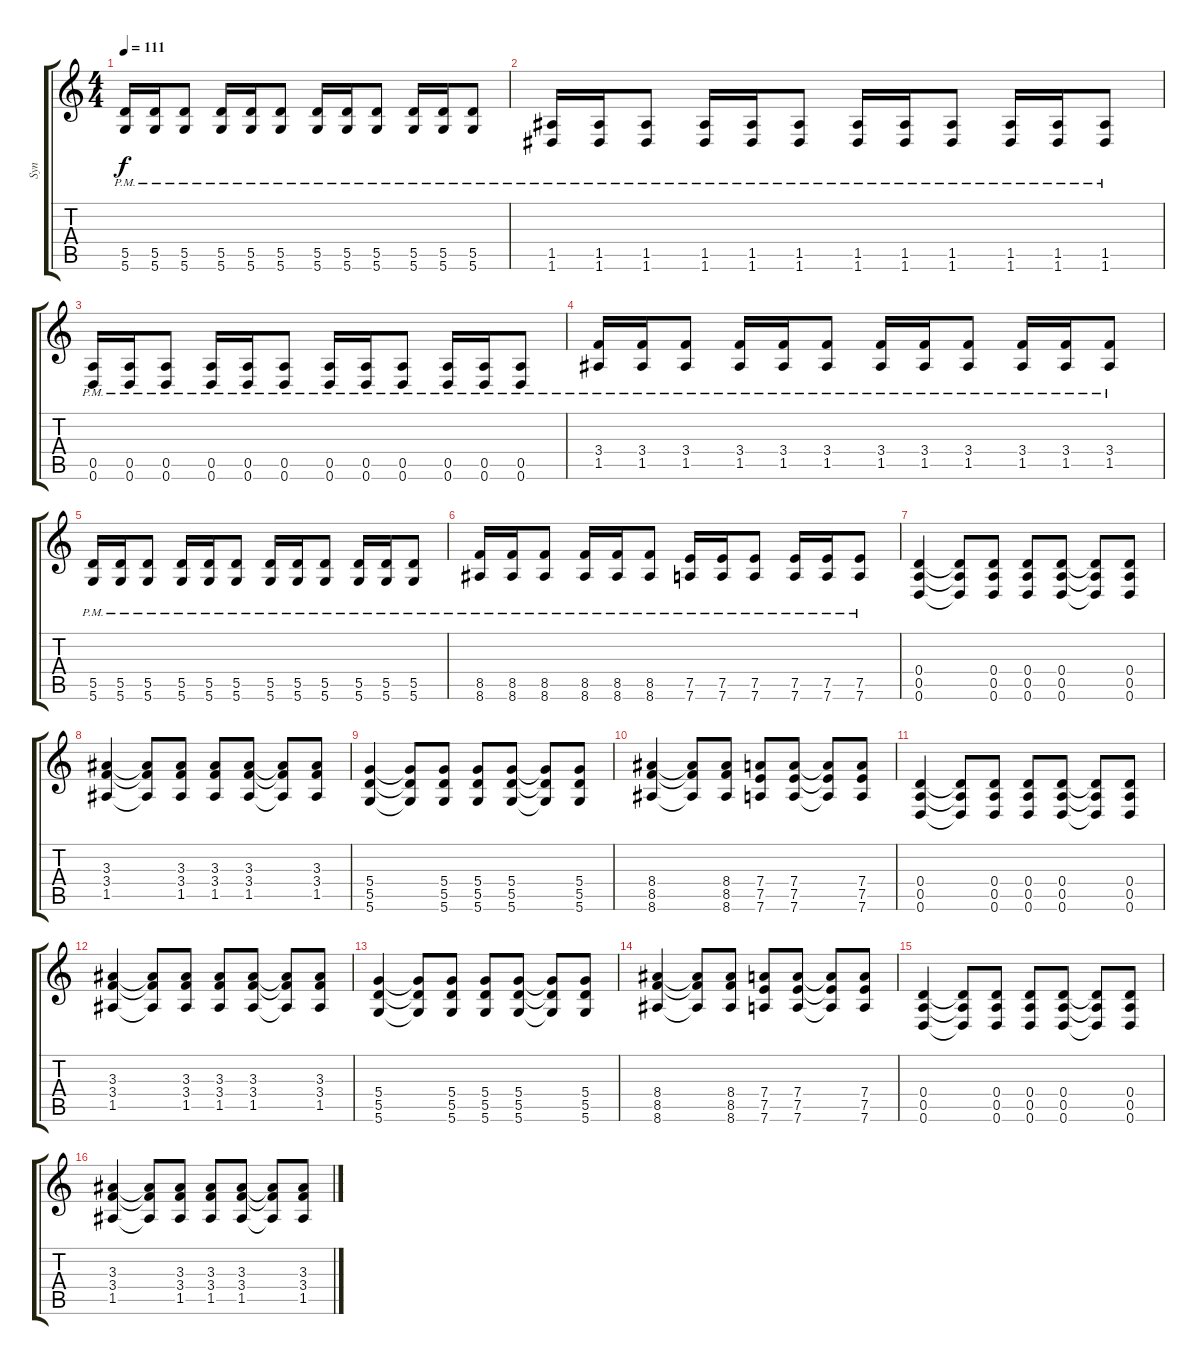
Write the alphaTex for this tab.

\track ("Syn" "Syn") {instrument distortionguitar}
\staff {score tabs}
\tuning (E4 B3 G3 D3 A2 D2) {hide}
\ts (4 4)
\tempo 111
\clef g2
\ks c
(5.5{pm} 5.6{pm}).16{dy f} (5.5{pm} 5.6{pm}).16 (5.5{pm} 5.6{pm}).8 (5.5{pm} 5.6{pm}).16 (5.5{pm} 5.6{pm}).16 (5.5{pm} 5.6{pm}).8 (5.5{pm} 5.6{pm}).16 (5.5{pm} 5.6{pm}).16 (5.5{pm} 5.6{pm}).8 (5.5{pm} 5.6{pm}).16 (5.5{pm} 5.6{pm}).16 (5.5{pm} 5.6{pm}).8 |
(1.5{pm} 1.6{pm}).16 (1.5{pm} 1.6{pm}).16 (1.5{pm} 1.6{pm}).8 (1.5{pm} 1.6{pm}).16 (1.5{pm} 1.6{pm}).16 (1.5{pm} 1.6{pm}).8 (1.5{pm} 1.6{pm}).16 (1.5{pm} 1.6{pm}).16 (1.5{pm} 1.6{pm}).8 (1.5{pm} 1.6{pm}).16 (1.5{pm} 1.6{pm}).16 (1.5{pm} 1.6{pm}).8 |
(0.5{pm} 0.6{pm}).16 (0.5{pm} 0.6{pm}).16 (0.5{pm} 0.6{pm}).8 (0.5{pm} 0.6{pm}).16 (0.5{pm} 0.6{pm}).16 (0.5{pm} 0.6{pm}).8 (0.5{pm} 0.6{pm}).16 (0.5{pm} 0.6{pm}).16 (0.5{pm} 0.6{pm}).8 (0.5{pm} 0.6{pm}).16 (0.5{pm} 0.6{pm}).16 (0.5{pm} 0.6{pm}).8 |
(3.4{pm} 1.5{pm}).16 (3.4{pm} 1.5{pm}).16 (3.4{pm} 1.5{pm}).8 (3.4{pm} 1.5{pm}).16 (3.4{pm} 1.5{pm}).16 (3.4{pm} 1.5{pm}).8 (3.4{pm} 1.5{pm}).16 (3.4{pm} 1.5{pm}).16 (3.4{pm} 1.5{pm}).8 (3.4{pm} 1.5{pm}).16 (3.4{pm} 1.5{pm}).16 (3.4{pm} 1.5{pm}).8 |
(5.5{pm} 5.6{pm}).16 (5.5{pm} 5.6{pm}).16 (5.5{pm} 5.6{pm}).8 (5.5{pm} 5.6{pm}).16 (5.5{pm} 5.6{pm}).16 (5.5{pm} 5.6{pm}).8 (5.5{pm} 5.6{pm}).16 (5.5{pm} 5.6{pm}).16 (5.5{pm} 5.6{pm}).8 (5.5{pm} 5.6{pm}).16 (5.5{pm} 5.6{pm}).16 (5.5{pm} 5.6{pm}).8 |
(8.5{pm} 8.6{pm}).16 (8.5{pm} 8.6{pm}).16 (8.5{pm} 8.6{pm}).8 (8.5{pm} 8.6{pm}).16 (8.5{pm} 8.6{pm}).16 (8.5{pm} 8.6{pm}).8 (7.5{pm} 7.6{pm}).16 (7.5{pm} 7.6{pm}).16 (7.5{pm} 7.6{pm}).8 (7.5{pm} 7.6{pm}).16 (7.5{pm} 7.6{pm}).16 (7.5{pm} 7.6{pm}).8 |
(0.4 0.5 0.6).4 (0.4{t} 0.5{t} 0.6{t}).8 (0.4 0.5 0.6).8 (0.4 0.5 0.6).8 (0.4 0.5 0.6).8 (0.4{t} 0.5{t} 0.6{t}).8 (0.4 0.5 0.6).8 |
(3.3 3.4 1.5).4 (3.3{t} 3.4{t} 1.5{t}).8 (3.3 3.4 1.5).8 (3.3 3.4 1.5).8 (3.3 3.4 1.5).8 (3.3{t} 3.4{t} 1.5{t}).8 (3.3 3.4 1.5).8 |
(5.4 5.5 5.6).4 (5.4{t} 5.5{t} 5.6{t}).8 (5.4 5.5 5.6).8 (5.4 5.5 5.6).8 (5.4 5.5 5.6).8 (5.4{t} 5.5{t} 5.6{t}).8 (5.4 5.5 5.6).8 |
(8.4 8.5 8.6).4 (8.4{t} 8.5{t} 8.6{t}).8 (8.4 8.5 8.6).8 (7.4 7.5 7.6).8 (7.4 7.5 7.6).8 (7.4{t} 7.5{t} 7.6{t}).8 (7.4 7.5 7.6).8 |
(0.4 0.5 0.6).4 (0.4{t} 0.5{t} 0.6{t}).8 (0.4 0.5 0.6).8 (0.4 0.5 0.6).8 (0.4 0.5 0.6).8 (0.4{t} 0.5{t} 0.6{t}).8 (0.4 0.5 0.6).8 |
(3.3 3.4 1.5).4 (3.3{t} 3.4{t} 1.5{t}).8 (3.3 3.4 1.5).8 (3.3 3.4 1.5).8 (3.3 3.4 1.5).8 (3.3{t} 3.4{t} 1.5{t}).8 (3.3 3.4 1.5).8 |
(5.4 5.5 5.6).4 (5.4{t} 5.5{t} 5.6{t}).8 (5.4 5.5 5.6).8 (5.4 5.5 5.6).8 (5.4 5.5 5.6).8 (5.4{t} 5.5{t} 5.6{t}).8 (5.4 5.5 5.6).8 |
(8.4 8.5 8.6).4 (8.4{t} 8.5{t} 8.6{t}).8 (8.4 8.5 8.6).8 (7.4 7.5 7.6).8 (7.4 7.5 7.6).8 (7.4{t} 7.5{t} 7.6{t}).8 (7.4 7.5 7.6).8 |
(0.4 0.5 0.6).4 (0.4{t} 0.5{t} 0.6{t}).8 (0.4 0.5 0.6).8 (0.4 0.5 0.6).8 (0.4 0.5 0.6).8 (0.4{t} 0.5{t} 0.6{t}).8 (0.4 0.5 0.6).8 |
(3.3 3.4 1.5).4 (3.3{t} 3.4{t} 1.5{t}).8 (3.3 3.4 1.5).8 (3.3 3.4 1.5).8 (3.3 3.4 1.5).8 (3.3{t} 3.4{t} 1.5{t}).8 (3.3 3.4 1.5).8
